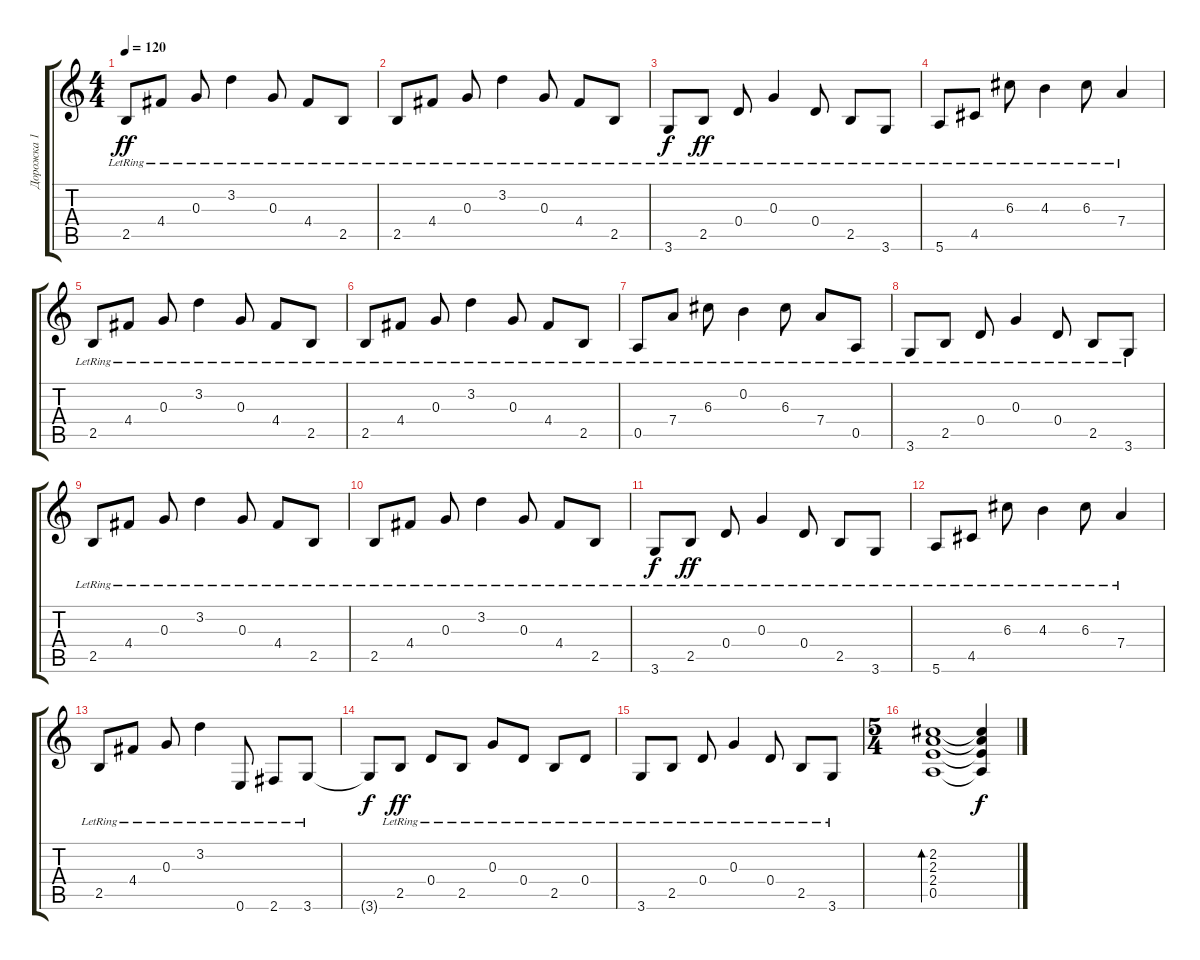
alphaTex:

\track ("Дорожка 1" "Дорожка 1") {instrument acousticguitarsteel}
\staff {score tabs}
\tuning (E4 B3 G3 D3 A2 E2) {hide}
\ts (4 4)
\tempo 120
\clef g2
\ks c
2.5{lr}.8{dy ff} 4.4{lr}.8 0.3{lr}.8 3.2{lr}.4 0.3{lr}.8 4.4{lr}.8 2.5{lr}.8 |
2.5{lr}.8 4.4{lr}.8 0.3{lr}.8 3.2{lr}.4 0.3{lr}.8 4.4{lr}.8 2.5{lr}.8 |
3.6{lr}.8{dy f} 2.5{lr}.8{dy ff} 0.4{lr}.8 0.3{lr}.4 0.4{lr}.8 2.5{lr}.8 3.6{lr}.8 |
5.6{lr}.8 4.5{lr}.8 6.3{lr}.8 4.3{lr}.4 6.3{lr}.8 7.4{lr}.4 |
2.5{lr}.8 4.4{lr}.8 0.3{lr}.8 3.2{lr}.4 0.3{lr}.8 4.4{lr}.8 2.5{lr}.8 |
2.5{lr}.8 4.4{lr}.8 0.3{lr}.8 3.2{lr}.4 0.3{lr}.8 4.4{lr}.8 2.5{lr}.8 |
0.5{lr}.8 7.4{lr}.8 6.3{lr}.8 0.2{lr}.4 6.3{lr}.8 7.4{lr}.8 0.5{lr}.8 |
3.6{lr}.8 2.5{lr}.8 0.4{lr}.8 0.3{lr}.4 0.4{lr}.8 2.5{lr}.8 3.6{lr}.8 |
2.5{lr}.8 4.4{lr}.8 0.3{lr}.8 3.2{lr}.4 0.3{lr}.8 4.4{lr}.8 2.5{lr}.8 |
2.5{lr}.8 4.4{lr}.8 0.3{lr}.8 3.2{lr}.4 0.3{lr}.8 4.4{lr}.8 2.5{lr}.8 |
3.6{lr}.8{dy f} 2.5{lr}.8{dy ff} 0.4{lr}.8 0.3{lr}.4 0.4{lr}.8 2.5{lr}.8 3.6{lr}.8 |
5.6{lr}.8 4.5{lr}.8 6.3{lr}.8 4.3{lr}.4 6.3{lr}.8 7.4{lr}.4 |
2.5{lr}.8 4.4{lr}.8 0.3{lr}.8 3.2{lr}.4 0.6{lr}.8 2.6{lr}.8 3.6{lr}.8 |
3.6{t}.8{dy f} 2.5{lr}.8{dy ff} 0.4{lr}.8 2.5{lr}.8 0.3{lr}.8 0.4{lr}.8 2.5{lr}.8 0.4{lr}.8 |
3.6{lr}.8 2.5{lr}.8 0.4{lr}.8 0.3{lr}.4 0.4{lr}.8 2.5{lr}.8 3.6{lr}.8 |
\ts (5 4)
(2.2 2.3 2.4 0.5).1{bd 240} (2.2{t} 2.3{t} 2.4{t} 0.5{t}).4{dy f}
